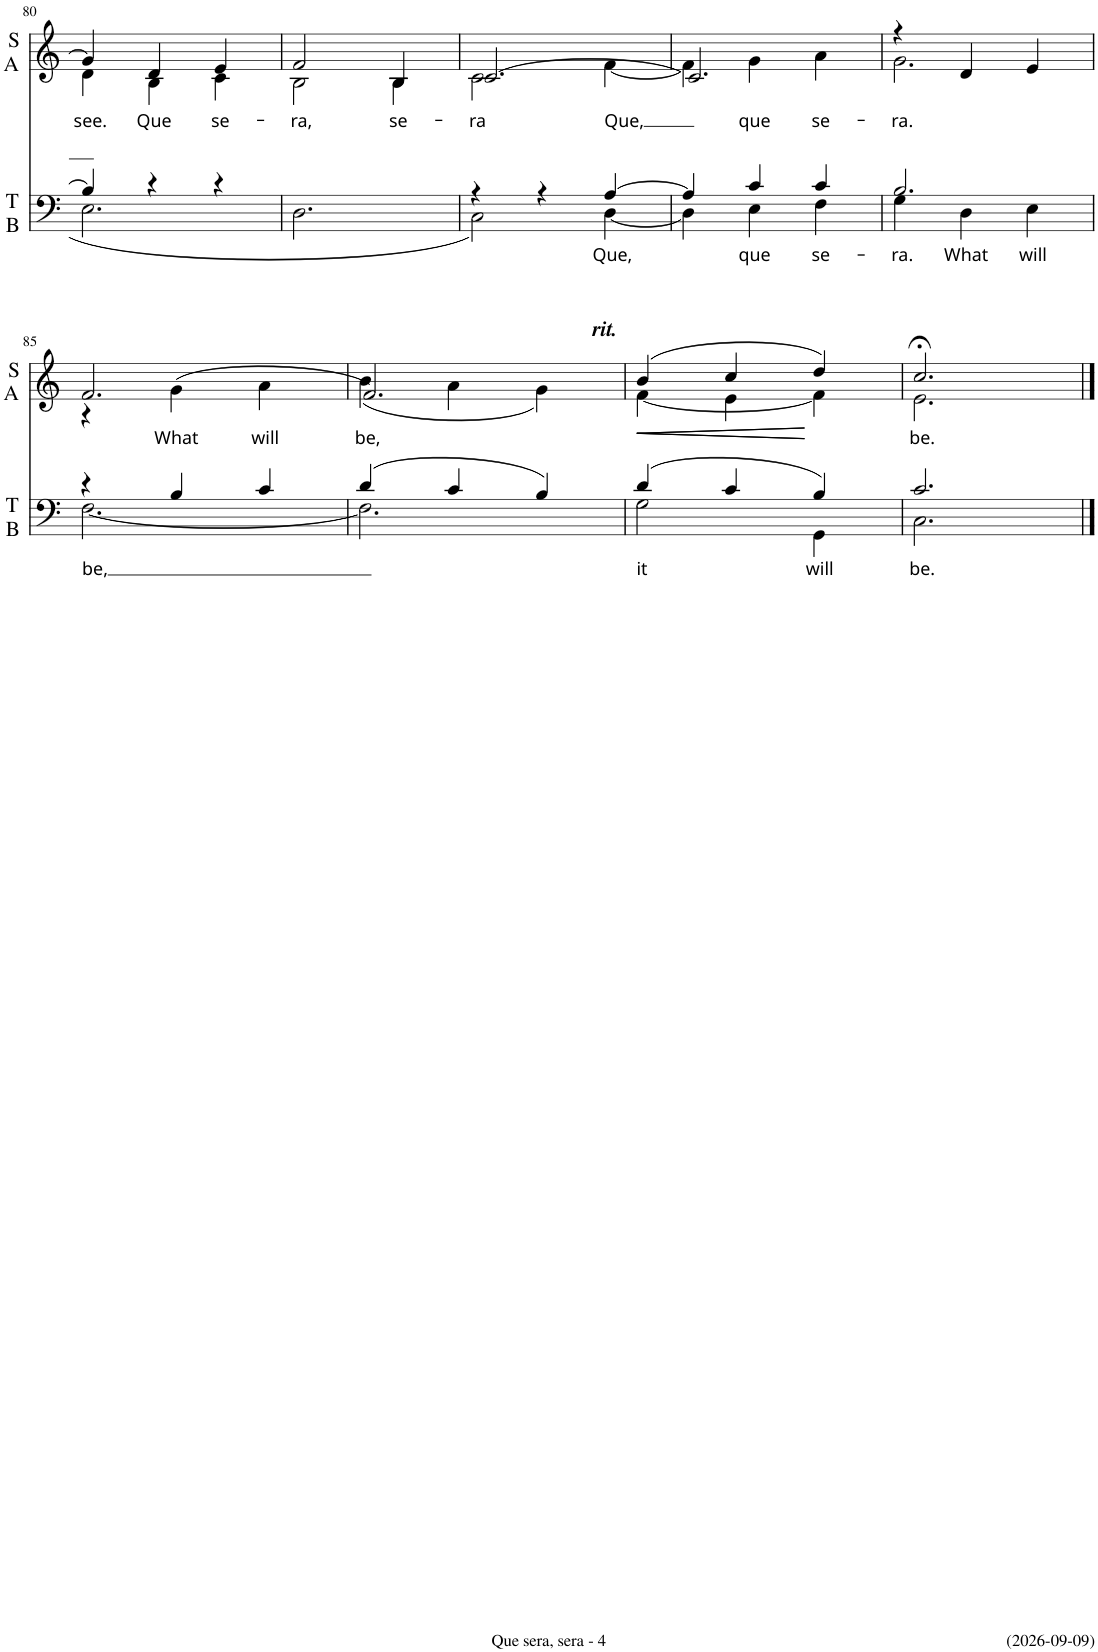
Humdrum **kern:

**kern	**text	**kern	**text	**dynam
*part2	*part2	*part1	*part1	*part1
*staff2	*staff2	*staff1	*staff1	*staff1
*I"Tenor Bass	*	*I"Sopran Alt	*	*
*I'T B	*	*I'S A	*	*
!!LO:PB:g=z
*clefF4	*	*clefG2	*	*
*k[]	*	*k[]	*	*
*M3/4	*	*M3/4	*	*
=80	=80	=80	=80	=80
*^	*	*^	*	*
!	!	!	!	!	!LO:LY:b	!
4B/]	2.E\	.	4g/]	4d\	see.	.
!	!	!	!	!	!LO:LY:b	!
4r	.	.	4d/	4B\	Que	.
!	!	!	!	!	!LO:LY:b	!
4r	.	.	4e/	4c\	se-	.
*v	*v	*	*	*	*	*
=81	=81	=81	=81	=81	=81
!	!	!	!	!LO:LY:b	!
2.D\	.	2f/	2B\	-ra,	.
!	!	!	!	!LO:LY:b	!
.	.	4B/	4B\	se-	.
=82	=82	=82	=82	=82	=82
*^	*	*	*	*	*
!	!	!	!	!	!LO:LY:b	!
4r	2C\	.	[2.c/	2c\	ra	.
4r	.	.	.	.	.	.
!	!	!LO:LY:b	!	!	!LO:LY:b	!
[>4A/	[<4D\	Que,	.	[4f\	Que,	.
=83	=83	=83	=83	=83	=83	=83
4A/]	4D\]	.	2.c/]	4f\]	.	.
!	!	!LO:LY:b	!	!	!LO:LY:b	!
4c/	4E\	que	.	4g\	que	.
!	!	!LO:LY:b	!	!	!LO:LY:b	!
4c/	4F\	se-	.	4a\	se-	.
=84	=84	=84	=84	=84	=84	=84
!	!	!LO:LY:b	!	!	!LO:LY:b	!
2.B/	4G\	-ra.	4r	2.g\	-ra.	.
!	!	!LO:LY:b	!	!	!	!
.	4D\	What	4d/	.	.	.
!	!	!LO:LY:b	!	!	!	!
.	4E\	will	4e/	.	.	.
!!LO:LB:g=z	!!
=85	=85	=85	=85	=85	=85	=85
!	!	!LO:LY:b	!	!	!	!
4r	[<2.F\	be,	2.f/	4r	.	.
!	!	!	!	!	!LO:LY:b	!
4B/	.	.	.	(>4g\	What	.
!	!	!	!	!	!LO:LY:b	!
4c/	.	.	.	4a\	will	.
=86	=86	=86	=86	=86	=86	=86
!	!	!	!	!	!LO:LY:b	!
(>4d/	2.F\]	.	2.f/)	(<4b\	be,	.
4c/	.	.	.	4a\	.	.
4B/)	.	.	.	4g\)	.	.
=87	=87	=87	=87	=87	=87	=87
!	!	!	!LO:TX:a:Bi:t=rit.	!	!	!
!	!	!LO:LY:b	!	!	!	!LO:HP:b
(>4d/	2G\	it	(>4b/	[<4f\	.	<
!	!	!	!	!	!	!LO:HP:b
4c/	.	.	4cc/	4e\	.	<
!	!	!LO:LY:b	!	!	!	!
4B/)	4GG\	will	4dd/)	4f\]	.	[ [
=88	=88	=88	=88	=88	=88	=88
!	!	!LO:LY:b	!	!	!LO:LY:b	!
2.c/	2.C\	be.	2.cc;</	2.e\	be.	.
*v	*v	*	*	*	*	*
*	*	*v	*v	*	*
==	==	==	==	==
*-	*-	*-	*-	*-
